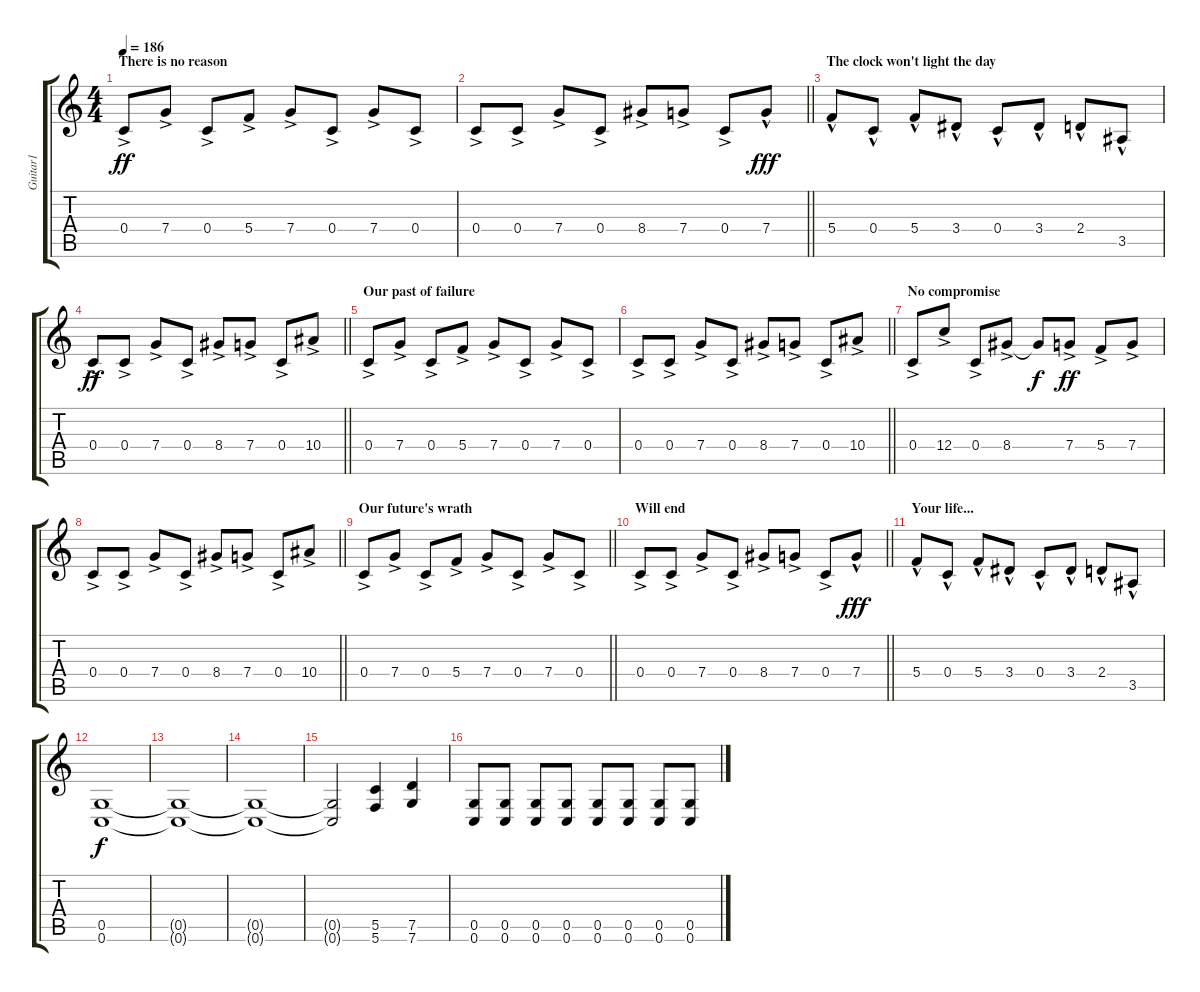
\track ("Guitar1" "Guitar1") {instrument distortionguitar}
\staff {score tabs}
\tuning (D4 A3 F3 C3 G2 C2) {hide}
\ts (4 4)
\section ("" "There is no reason")
\tempo 186
\clef g2
\ks c
0.4{ac}.8{dy ff} 7.4{ac}.8 0.4{ac}.8 5.4{ac}.8 7.4{ac}.8 0.4{ac}.8 7.4{ac}.8 0.4{ac}.8 |
\barLineRight lightlight
0.4{ac}.8 0.4{ac}.8 7.4{ac}.8 0.4{ac}.8 8.4{ac}.8 7.4{ac}.8 0.4{ac}.8 7.4{hac}.8{dy fff} |
\section ("" "The clock won't light the day")
5.4{hac}.8 0.4{hac}.8 5.4{hac}.8 3.4{hac}.8 0.4{hac}.8 3.4{hac}.8 2.4{hac}.8 3.5{hac}.8 |
\barLineRight lightlight
0.4{ac}.8{dy ff} 0.4{ac}.8 7.4{ac}.8 0.4{ac}.8 8.4{ac}.8 7.4{ac}.8 0.4{ac}.8 10.4{ac}.8 |
\section ("" "Our past of failure")
0.4{ac}.8 7.4{ac}.8 0.4{ac}.8 5.4{ac}.8 7.4{ac}.8 0.4{ac}.8 7.4{ac}.8 0.4{ac}.8 |
\barLineRight lightlight
0.4{ac}.8 0.4{ac}.8 7.4{ac}.8 0.4{ac}.8 8.4{ac}.8 7.4{ac}.8 0.4{ac}.8 10.4{ac}.8 |
\section ("" "No compromise")
0.4{ac}.8 12.4{ac}.8 0.4{ac}.8 8.4{ac}.8 8.4{t}.8{dy f} 7.4{ac}.8{dy ff} 5.4{ac}.8 7.4{ac}.8 |
\barLineRight lightlight
0.4{ac}.8 0.4{ac}.8 7.4{ac}.8 0.4{ac}.8 8.4{ac}.8 7.4{ac}.8 0.4{ac}.8 10.4{ac}.8 |
\section ("" "Our future's wrath")
\barLineRight lightlight
0.4{ac}.8 7.4{ac}.8 0.4{ac}.8 5.4{ac}.8 7.4{ac}.8 0.4{ac}.8 7.4{ac}.8 0.4{ac}.8 |
\section ("" "Will end")
\barLineRight lightlight
0.4{ac}.8 0.4{ac}.8 7.4{ac}.8 0.4{ac}.8 8.4{ac}.8 7.4{ac}.8 0.4{ac}.8 7.4{hac}.8{dy fff} |
\section ("" "Your life...")
5.4{hac}.8 0.4{hac}.8 5.4{hac}.8 3.4{hac}.8 0.4{hac}.8 3.4{hac}.8 2.4{hac}.8 3.5{hac}.8 |
(0.5 0.6).1{dy f} |
(0.5{t} 0.6{t}).1 |
(0.5{t} 0.6{t}).1 |
(0.5{t} 0.6{t}).2 (5.5 5.6).4 (7.5 7.6).4 |
(0.5 0.6).8 (0.5 0.6).8 (0.5 0.6).8 (0.5 0.6).8 (0.5 0.6).8 (0.5 0.6).8 (0.5 0.6).8 (0.5 0.6).8
